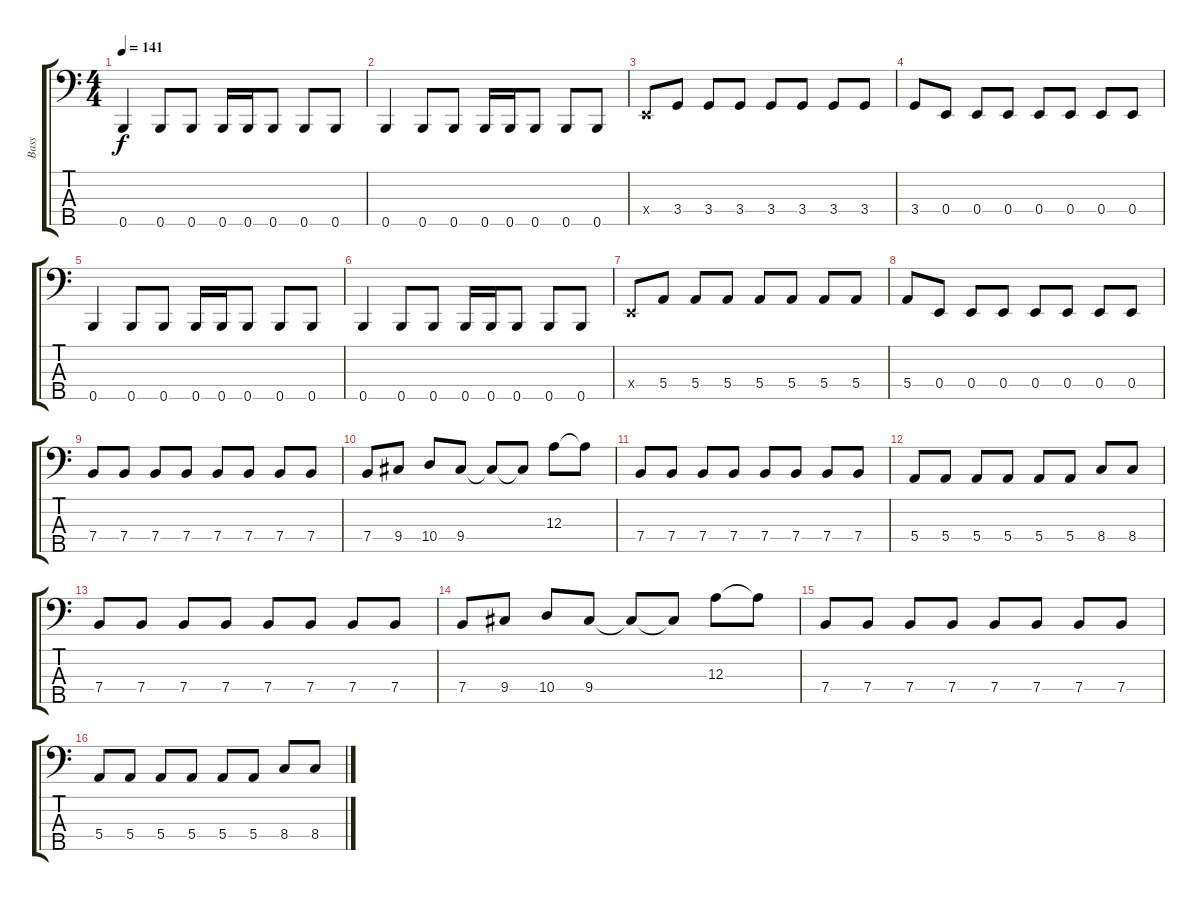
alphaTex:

\track ("Bass" "Bass") {instrument electricbasspick}
\staff {score tabs}
\tuning (G2 D2 A1 E1 B0) {hide}
\ts (4 4)
\tempo 141
\clef f4
\ks c
0.5.4{dy f} 0.5.8 0.5.8 0.5.16 0.5.16 0.5.8 0.5.8 0.5.8 |
0.5.4 0.5.8 0.5.8 0.5.16 0.5.16 0.5.8 0.5.8 0.5.8 |
0.4{x}.8 3.4.8 3.4.8 3.4.8 3.4.8 3.4.8 3.4.8 3.4.8 |
3.4.8 0.4.8 0.4.8 0.4.8 0.4.8 0.4.8 0.4.8 0.4.8 |
0.5.4 0.5.8 0.5.8 0.5.16 0.5.16 0.5.8 0.5.8 0.5.8 |
0.5.4 0.5.8 0.5.8 0.5.16 0.5.16 0.5.8 0.5.8 0.5.8 |
0.4{x}.8 5.4.8 5.4.8 5.4.8 5.4.8 5.4.8 5.4.8 5.4.8 |
5.4.8 0.4.8 0.4.8 0.4.8 0.4.8 0.4.8 0.4.8 0.4.8 |
\section ("" "")
7.4.8 7.4.8 7.4.8 7.4.8 7.4.8 7.4.8 7.4.8 7.4.8 |
7.4.8 9.4.8 10.4.8 9.4.8 9.4{t}.8 9.4{t}.8 12.3.8 12.3{t}.8 |
7.4.8 7.4.8 7.4.8 7.4.8 7.4.8 7.4.8 7.4.8 7.4.8 |
5.4.8 5.4.8 5.4.8 5.4.8 5.4.8 5.4.8 8.4.8 8.4.8 |
7.4.8 7.4.8 7.4.8 7.4.8 7.4.8 7.4.8 7.4.8 7.4.8 |
7.4.8 9.4.8 10.4.8 9.4.8 9.4{t}.8 9.4{t}.8 12.3.8 12.3{t}.8 |
7.4.8 7.4.8 7.4.8 7.4.8 7.4.8 7.4.8 7.4.8 7.4.8 |
5.4.8 5.4.8 5.4.8 5.4.8 5.4.8 5.4.8 8.4.8 8.4.8
